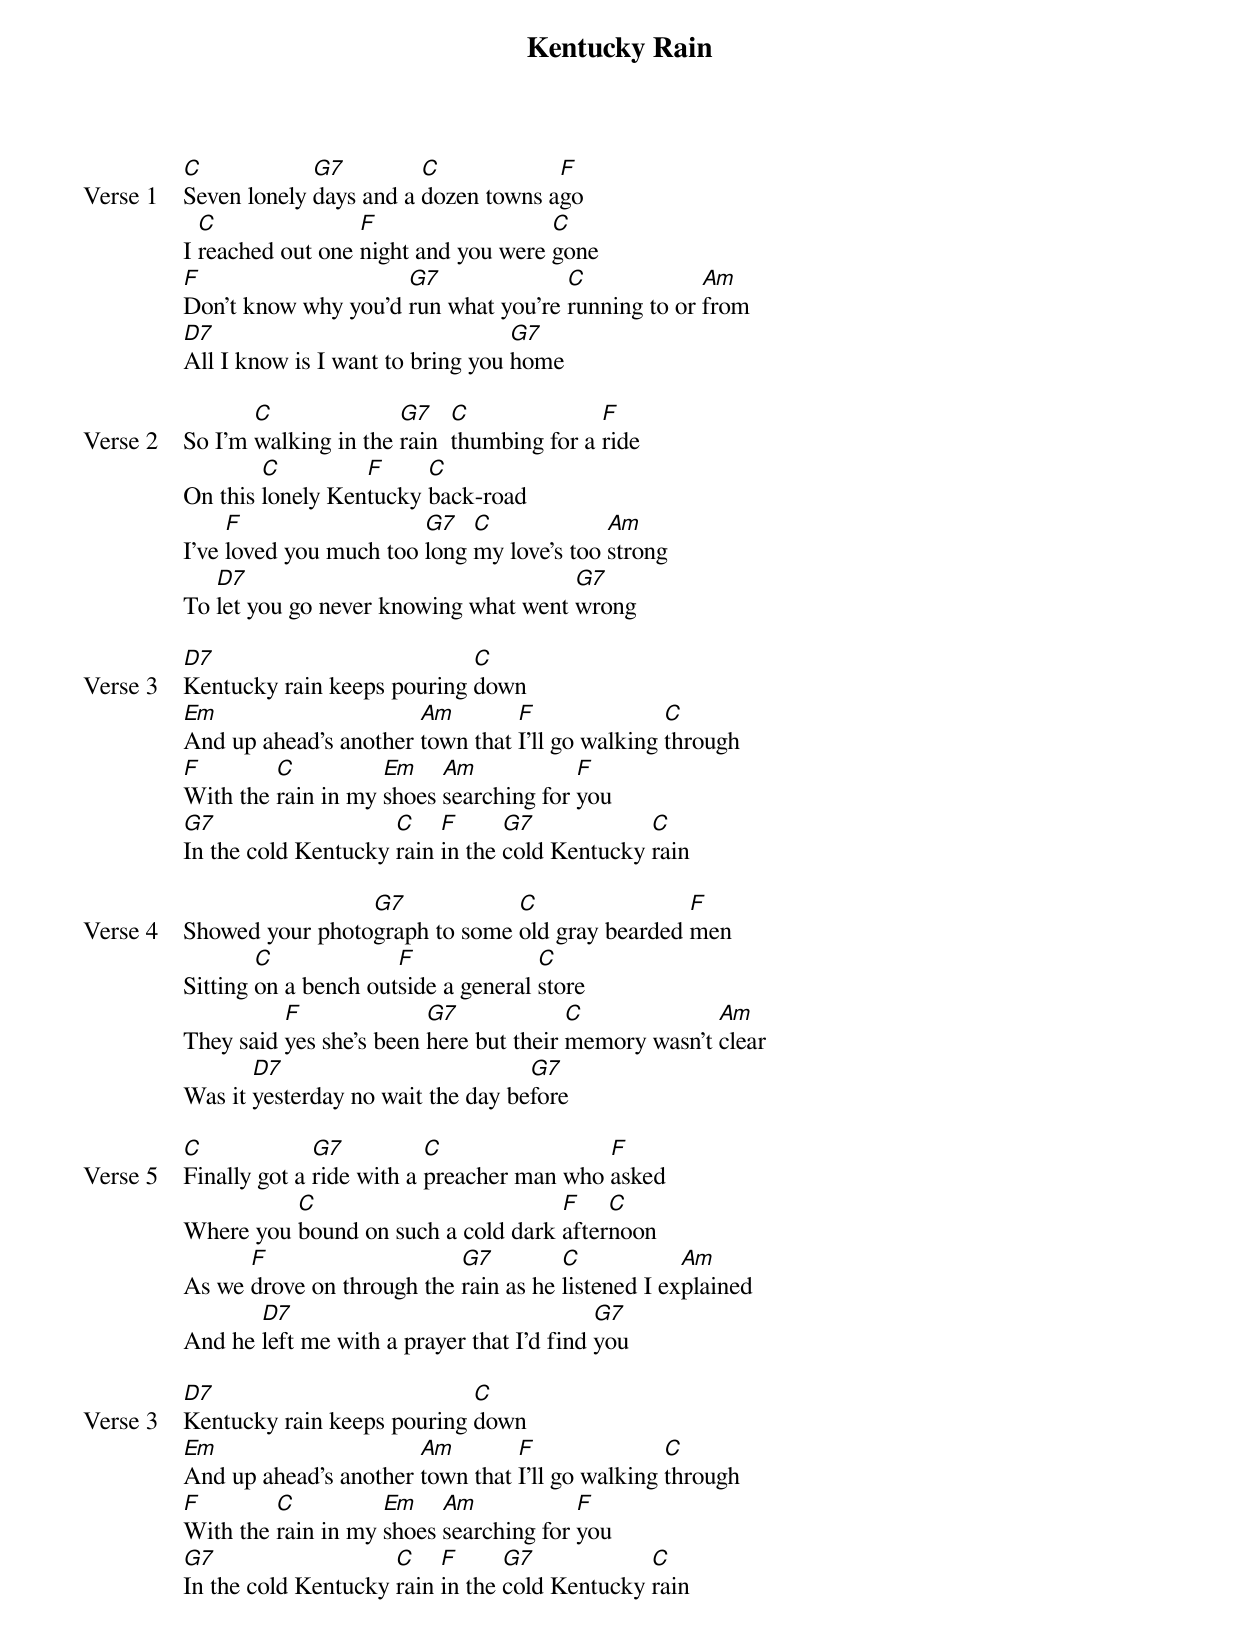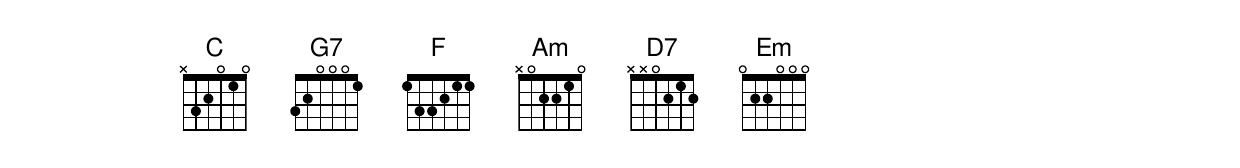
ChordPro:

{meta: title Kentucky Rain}
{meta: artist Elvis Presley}
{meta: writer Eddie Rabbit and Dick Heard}

{start_of_verse: Verse 1}
[C]Seven lonely [G7]days and a [C]dozen towns a[F]go
I [C]reached out one [F]night and you were [C]gone
[F]Don't know why you'd [G7]run what you're [C]running to or [Am]from
[D7]All I know is I want to bring you [G7]home
{end_of_verse}

{start_of_verse: Verse 2}
So I'm [C]walking in the [G7]rain  [C]thumbing for a [F]ride
On this [C]lonely Ken[F]tucky [C]back-road
I've [F]loved you much too [G7]long [C]my love's too [Am]strong
To [D7]let you go never knowing what went [G7]wrong
{end_of_verse}

{start_of_verse: Verse 3}
[D7]Kentucky rain keeps pouring [C]down
[Em]And up ahead’s another [Am]town that [F]I'll go walking [C]through
[F]With the [C]rain in my [Em]shoes [Am]searching for [F]you
[G7]In the cold Kentucky [C]rain [F]in the [G7]cold Kentucky [C]rain
{end_of_verse}

{start_of_verse: Verse 4}
Showed your photo[G7]graph to some [C]old gray bearded [F]men
Sitting [C]on a bench out[F]side a general [C]store
They said [F]yes she's been [G7]here but their [C]memory wasn't [Am]clear
Was it [D7]yesterday no wait the day be[G7]fore
{end_of_verse}

{start_of_verse: Verse 5}
[C]Finally got a [G7]ride with a [C]preacher man who [F]asked
Where you [C]bound on such a cold dark [F]after[C]noon
As we [F]drove on through the [G7]rain as he [C]listened I ex[Am]plained
And he [D7]left me with a prayer that I'd find [G7]you
{end_of_verse}

{start_of_verse: Verse 3}
[D7]Kentucky rain keeps pouring [C]down
[Em]And up ahead’s another [Am]town that [F]I'll go walking [C]through
[F]With the [C]rain in my [Em]shoes [Am]searching for [F]you
[G7]In the cold Kentucky [C]rain [F]in the [G7]cold Kentucky [C]rain
{end_of_verse}
